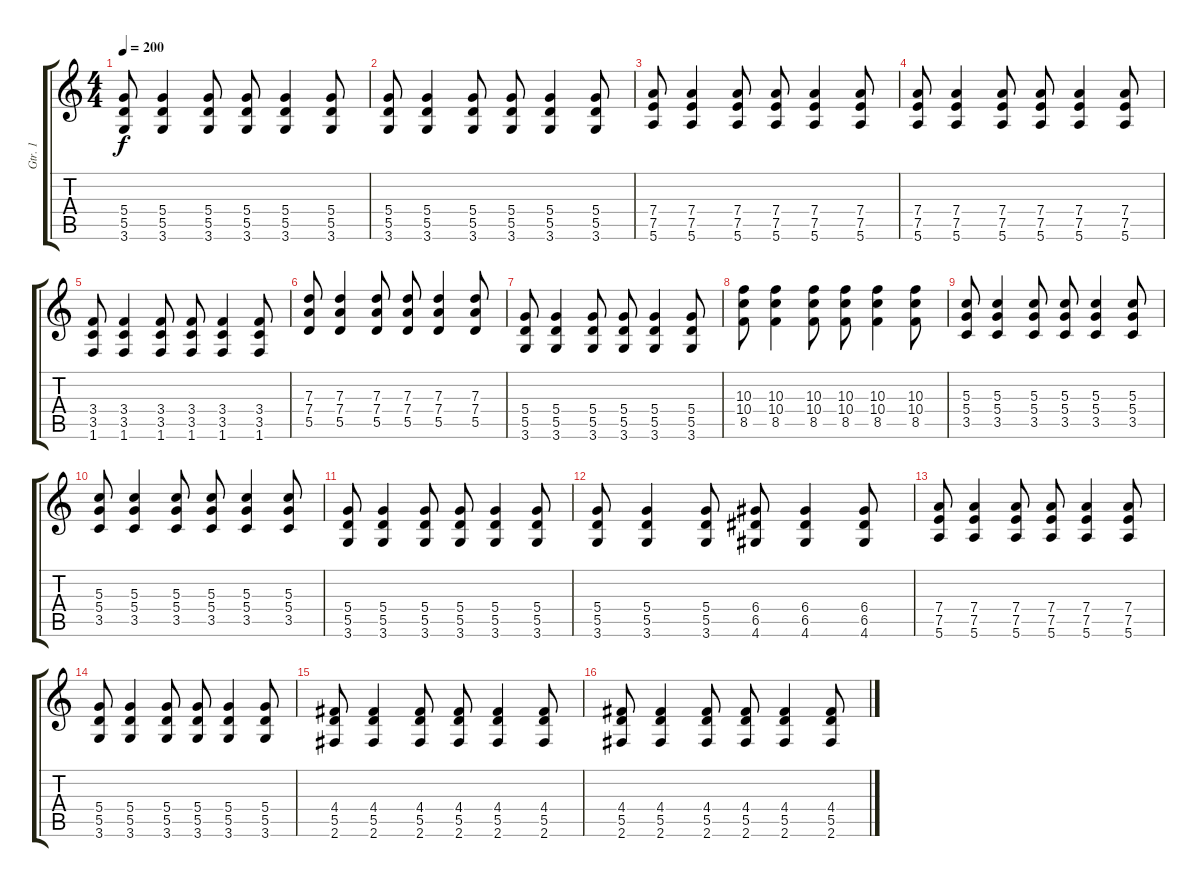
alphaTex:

\track ("Gtr. 1" "Gtr. 1") {instrument overdrivenguitar}
\staff {score tabs}
\tuning (E4 B3 G3 D3 A2 E2) {hide}
\ts (4 4)
\tempo 200
\clef g2
\ks c
(5.4 5.5 3.6).8{dy f} (5.4 5.5 3.6).4 (5.4 5.5 3.6).8 (5.4 5.5 3.6).8 (5.4 5.5 3.6).4 (5.4 5.5 3.6).8 |
(5.4 5.5 3.6).8 (5.4 5.5 3.6).4 (5.4 5.5 3.6).8 (5.4 5.5 3.6).8 (5.4 5.5 3.6).4 (5.4 5.5 3.6).8 |
(7.4 7.5 5.6).8 (7.4 7.5 5.6).4 (7.4 7.5 5.6).8 (7.4 7.5 5.6).8 (7.4 7.5 5.6).4 (7.4 7.5 5.6).8 |
(7.4 7.5 5.6).8 (7.4 7.5 5.6).4 (7.4 7.5 5.6).8 (7.4 7.5 5.6).8 (7.4 7.5 5.6).4 (7.4 7.5 5.6).8 |
(3.4 3.5 1.6).8 (3.4 3.5 1.6).4 (3.4 3.5 1.6).8 (3.4 3.5 1.6).8 (3.4 3.5 1.6).4 (3.4 3.5 1.6).8 |
(7.3 7.4 5.5).8 (7.3 7.4 5.5).4 (7.3 7.4 5.5).8 (7.3 7.4 5.5).8 (7.3 7.4 5.5).4 (7.3 7.4 5.5).8 |
(5.4 5.5 3.6).8 (5.4 5.5 3.6).4 (5.4 5.5 3.6).8 (5.4 5.5 3.6).8 (5.4 5.5 3.6).4 (5.4 5.5 3.6).8 |
(10.3 10.4 8.5).8 (10.3 10.4 8.5).4 (10.3 10.4 8.5).8 (10.3 10.4 8.5).8 (10.3 10.4 8.5).4 (10.3 10.4 8.5).8 |
(5.3 5.4 3.5).8 (5.3 5.4 3.5).4 (5.3 5.4 3.5).8 (5.3 5.4 3.5).8 (5.3 5.4 3.5).4 (5.3 5.4 3.5).8 |
(5.3 5.4 3.5).8 (5.3 5.4 3.5).4 (5.3 5.4 3.5).8 (5.3 5.4 3.5).8 (5.3 5.4 3.5).4 (5.3 5.4 3.5).8 |
(5.4 5.5 3.6).8 (5.4 5.5 3.6).4 (5.4 5.5 3.6).8 (5.4 5.5 3.6).8 (5.4 5.5 3.6).4 (5.4 5.5 3.6).8 |
(5.4 5.5 3.6).8 (5.4 5.5 3.6).4 (5.4 5.5 3.6).8 (6.4 6.5 4.6).8 (6.4 6.5 4.6).4 (6.4 6.5 4.6).8 |
(7.4 7.5 5.6).8 (7.4 7.5 5.6).4 (7.4 7.5 5.6).8 (7.4 7.5 5.6).8 (7.4 7.5 5.6).4 (7.4 7.5 5.6).8 |
(5.4 5.5 3.6).8 (5.4 5.5 3.6).4 (5.4 5.5 3.6).8 (5.4 5.5 3.6).8 (5.4 5.5 3.6).4 (5.4 5.5 3.6).8 |
(4.4 5.5 2.6).8 (4.4 5.5 2.6).4 (4.4 5.5 2.6).8 (4.4 5.5 2.6).8 (4.4 5.5 2.6).4 (4.4 5.5 2.6).8 |
(4.4 5.5 2.6).8 (4.4 5.5 2.6).4 (4.4 5.5 2.6).8 (4.4 5.5 2.6).8 (4.4 5.5 2.6).4 (4.4 5.5 2.6).8
